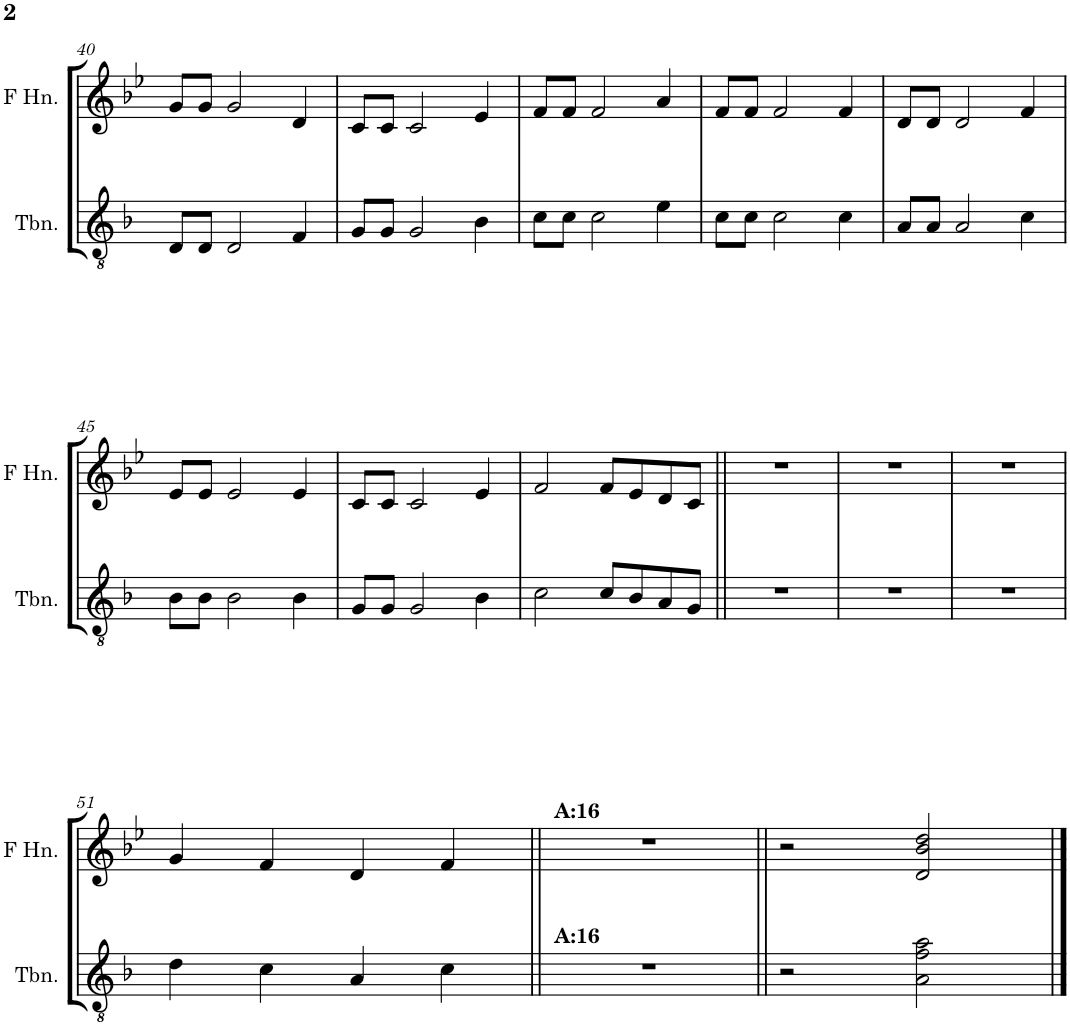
**kern	**kern
*part2	*part1
*staff2	*staff1
*I"Trombone	*I"Horn in F
*I'Tbn.	*
!!LO:PB:g=z
*clefGv2	*clefG2
*Trd1c2	*Trd4c7
*k[b-]	*k[b-e-]
*M4/4	*M4/4
=40	=40
8D/L	8g/L
8D/J	8g/J
2D/	2g/
4F/	4d/
=41	=41
8G/L	8c/L
8G/J	8c/J
2G/	2c/
4B-\	4e-/
=42	=42
8c\L	8f/L
8c\J	8f/J
2c\	2f/
4e\	4a/
=43	=43
8c\L	8f/L
8c\J	8f/J
2c\	2f/
4c\	4f/
=44	=44
8A/L	8d/L
8A/J	8d/J
2A/	2d/
4c\	4f/
!!LO:LB:g=z
=45	=45
8B-\L	8e-/L
8B-\J	8e-/J
2B-\	2e-/
4B-\	4e-/
=46	=46
8G/L	8c/L
8G/J	8c/J
2G/	2c/
4B-\	4e-/
=47	=47
2c\	2f/
8c/L	8f/L
8B-/	8e-/
8A/	8d/
8G/J	8c/J
=48||	=48||
1r	1r
=49	=49
1r	1r
=50	=50
1r	1r
!!LO:LB:g=z
=51	=51
4d\	4g/
4c\	4f/
4A/	4d/
4c\	4f/
=52||	=52||
!	!LO:TX:a:B:t=A&colon;16
!LO:TX:a:B:t=A&colon;16	!
1r	1r
=53||	=53||
2r	2r
2A\ 2f\ 2a\	2d/ 2b-/ 2dd/
==	==
*-	*-
